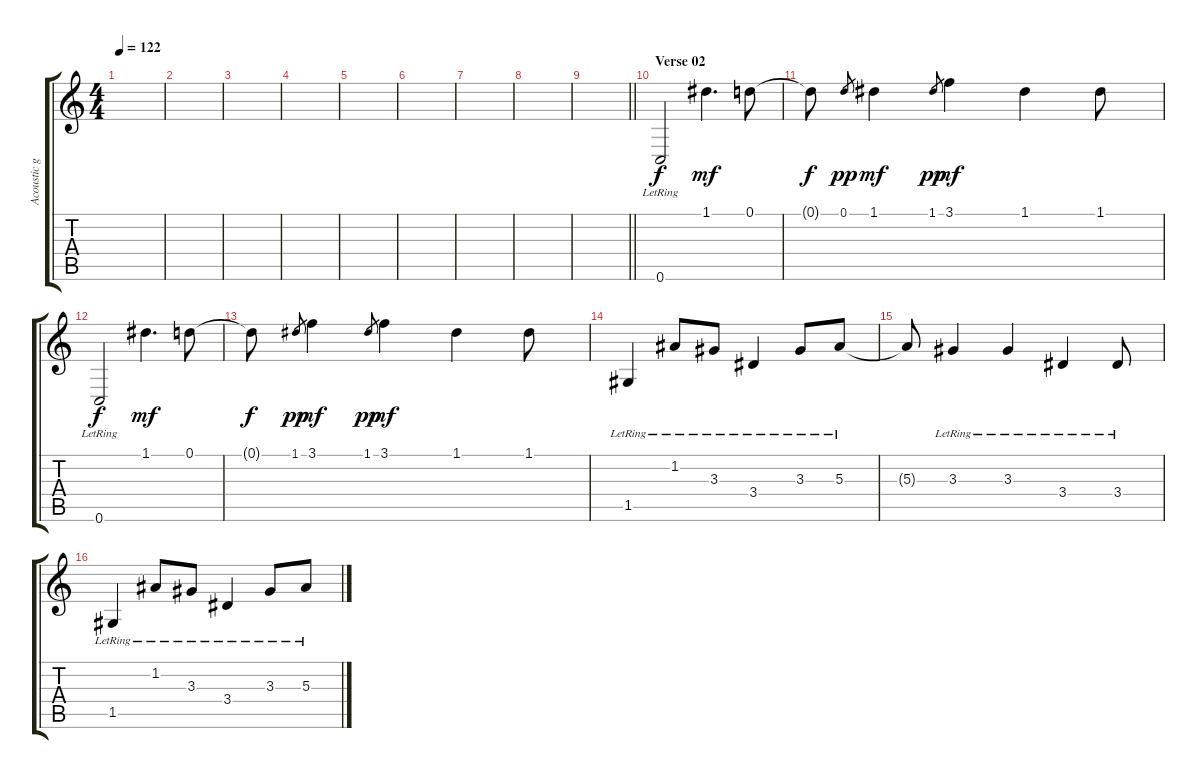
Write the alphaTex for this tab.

\track ("Acoustic guitar 01" "Acoustic g") {instrument acousticguitarsteel}
\staff {score tabs}
\tuning (D4 A3 F3 C3 G2 C2) {hide}
\ts (4 4)
\tempo 122
\clef g2
\ks c
|
|
|
|
|
|
|
|
\barLineRight lightlight
|
\section ("" "Verse 02")
0.6{lr}.2{volume 8} 1.1.4{d dy mf} 0.1.8 |
0.1{t}.8{dy f} 0.1.8{gr dy pp} 1.1.4{dy mf} 1.1.8{gr dy pp} 3.1.4{dy mf} 1.1.4 1.1.8 |
0.6{lr}.2{dy f} 1.1.4{d dy mf} 0.1.8 |
0.1{t}.8{dy f} 1.1.8{gr dy pp} 3.1.4{dy mf} 1.1.8{gr dy pp} 3.1.4{dy mf} 1.1.4 1.1.8 |
1.5{lr}.4 1.2{lr}.8 3.3{lr}.8 3.4{lr}.4 3.3{lr}.8 5.3{lr}.8 |
5.3{t}.8 3.3{lr}.4 3.3{lr}.4 3.4{lr}.4 3.4{lr}.8 |
1.5{lr}.4 1.2{lr}.8 3.3{lr}.8 3.4{lr}.4 3.3{lr}.8 5.3{lr}.8
